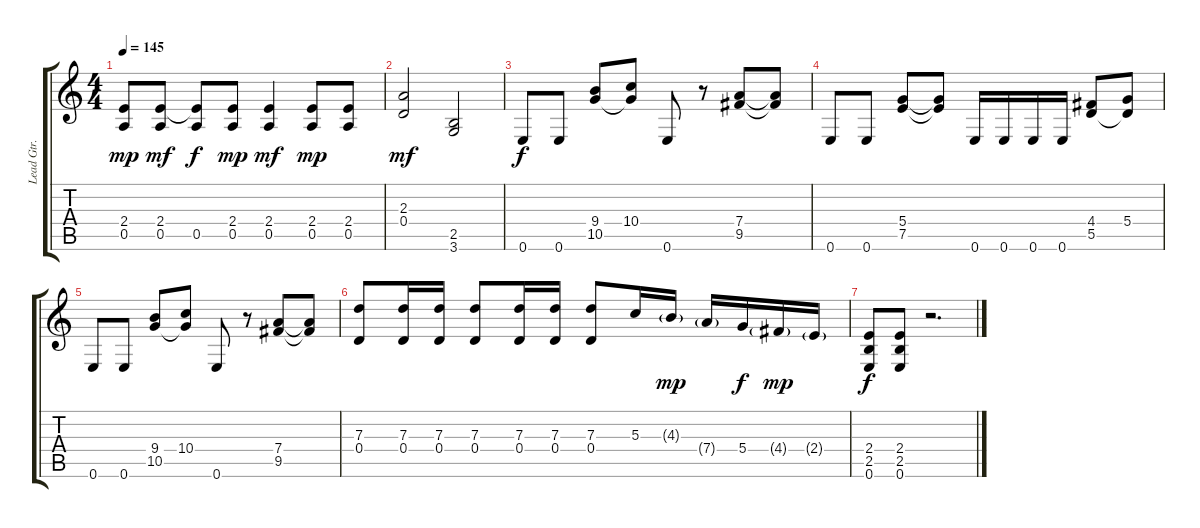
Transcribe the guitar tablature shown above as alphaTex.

\track ("Lead Gtr." "Lead Gtr.") {instrument distortionguitar}
\staff {score tabs}
\tuning (E4 B3 G3 D3 A2 E2) {hide}
\ts (4 4)
\tempo 145
\clef g2
\ks c
(2.4 0.5).8{dy mp} (2.4 0.5).8{dy mf} (2.4{t} 0.5).8{dy f} (2.4 0.5).8{dy mp} (2.4 0.5).4{dy mf} (2.4 0.5).8{dy mp} (2.4 0.5).8 |
(2.3 0.4).2{dy mf} (2.5 3.6).2 |
0.6.8{dy f} 0.6.8 (9.4 10.5).8 (10.4 10.5{t}).8 0.6.8 r.8 (7.4 9.5).8 (7.4{t} 9.5{t}).8 |
0.6.8 0.6.8 (5.4 7.5).8 (5.4{t} 7.5{t}).8 0.6.16 0.6.16 0.6.16 0.6.16 (4.4 5.5).8 (5.4 5.5{t}).8 |
0.6.8 0.6.8 (9.4 10.5).8 (10.4 10.5{t}).8 0.6.8 r.8 (7.4 9.5).8 (7.4{t} 9.5{t}).8 |
(7.3 0.4).8 (7.3 0.4).16 (7.3 0.4).16 (7.3 0.4).8 (7.3 0.4).16 (7.3 0.4).16 (7.3 0.4).8 5.3.16 4.3{g}.16{dy mp} 7.4{g}.16 5.4.16{dy f} 4.4{g}.16{dy mp} 2.4{g}.16 |
(2.4 2.5 0.6).8{dy f} (2.4 2.5 0.6).8 r.2{d}
